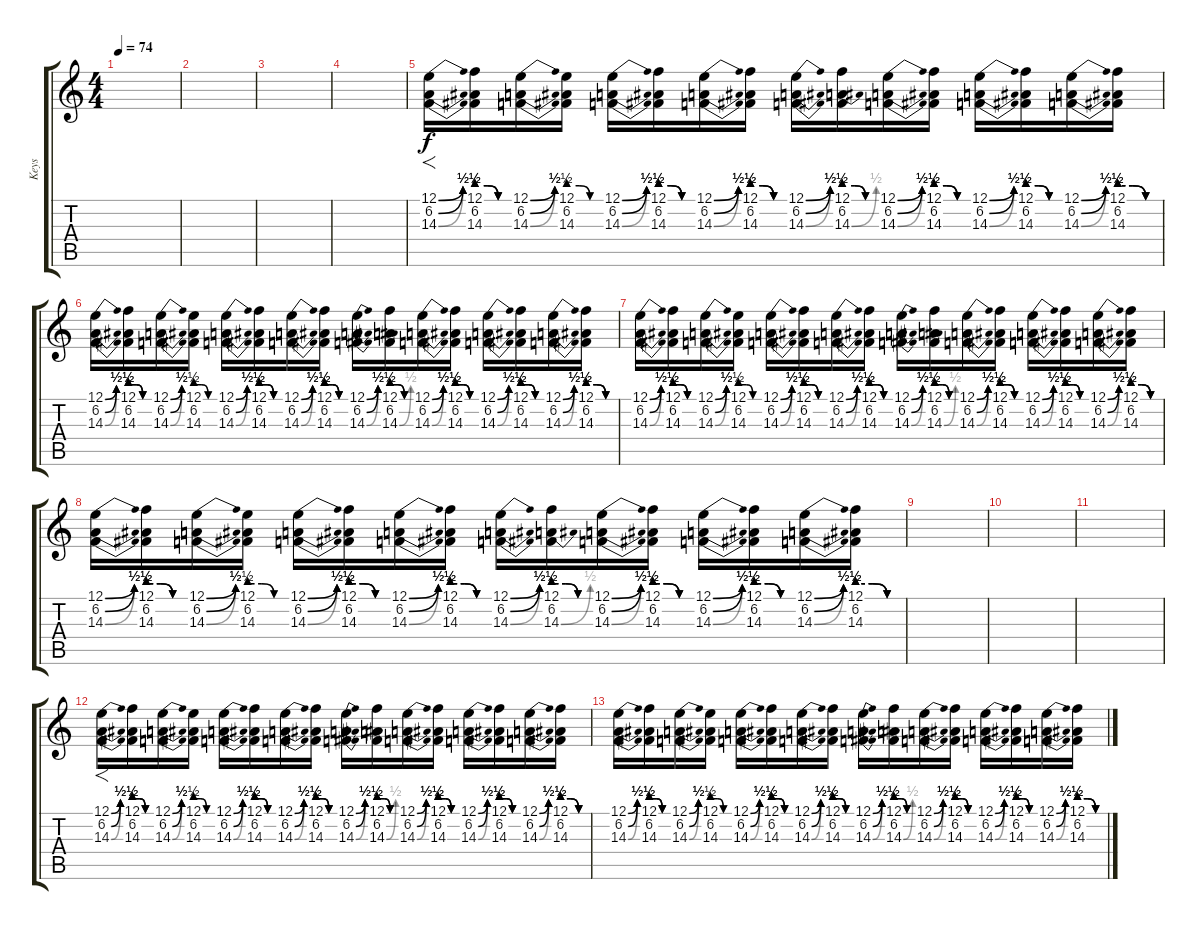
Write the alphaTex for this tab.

\track ("Keys" "Keys") {instrument drawbarorgan}
\staff {score tabs}
\tuning (E4 B3 G3 D3 A2 E2) {hide}
\ts (4 4)
\tempo 74
\clef g2
\ks aminor
|
|
|
|
(12.1{be (bend 0 0 60 2)} 6.2{be (bend 0 0 60 2)} 14.3{be (bend 0 0 60 2)}).16{f volume 3} (12.1{be (custom 0 2 20 2 40 0 60 0)} 6.2{be (custom 0 2 20 2 40 0 60 0)} 14.3{be (custom 0 2 20 2 40 0 60 0)}).16 (12.1{be (bend 0 0 60 2)} 6.2{be (bend 0 0 60 2)} 14.3{be (bend 0 0 60 2)}).16 (12.1 6.2{be (custom 0 2 20 2 40 0 60 0)} 14.3{be (custom 0 2 20 2 40 0 60 0)}).16 (12.1{be (bend 0 0 60 2)} 6.2{be (bend 0 0 60 2)} 14.3{be (bend 0 0 60 2)}).16{volume 13} (12.1{be (custom 0 2 20 2 40 0 60 0)} 6.2{be (custom 0 2 20 2 40 0 60 0)} 14.3{be (custom 0 2 20 2 40 0 60 0)}).16 (12.1{be (bend 0 0 60 2)} 6.2{be (bend 0 0 60 2)} 14.3{be (bend 0 0 60 2)}).16 (12.1{be (custom 0 2 20 2 40 0 60 0)} 6.2{be (custom 0 2 20 2 40 0 60 0)} 14.3{be (custom 0 2 20 2 40 0 60 0)}).16 (12.1{be (bend 0 0 60 2)} 6.2{be (bend 0 0 60 2)} 14.3{be (bend 0 0 60 2)}).16 (12.1{be (custom 0 2 20 2 40 0 60 0)} 6.2{be (custom 0 2 20 2 40 0 60 0)} 14.3{be (bend 0 0 60 2)}).16 (12.1{be (bend 0 0 60 2)} 6.2{be (bend 0 0 60 2)} 14.3{be (bend 0 0 60 2)}).16 (12.1{be (custom 0 2 20 2 40 0 60 0)} 6.2{be (custom 0 2 20 2 40 0 60 0)} 14.3{be (custom 0 2 20 2 40 0 60 0)}).16 (12.1{be (bend 0 0 60 2)} 6.2{be (bend 0 0 60 2)} 14.3{be (bend 0 0 60 2)}).16 (12.1{be (custom 0 2 20 2 40 0 60 0)} 6.2{be (custom 0 2 20 2 40 0 60 0)} 14.3{be (custom 0 2 20 2 40 0 60 0)}).16 (12.1{be (bend 0 0 60 2)} 6.2{be (bend 0 0 60 2)} 14.3{be (bend 0 0 60 2)}).16 (12.1{be (custom 0 2 20 2 40 0 60 0)} 6.2{be (custom 0 2 20 2 40 0 60 0)} 14.3{be (custom 0 2 20 2 40 0 60 0)}).16 |
(12.1{be (bend 0 0 60 2)} 6.2{be (bend 0 0 60 2)} 14.3{be (bend 0 0 60 2)}).16 (12.1{be (custom 0 2 20 2 40 0 60 0)} 6.2{be (custom 0 2 20 2 40 0 60 0)} 14.3{be (custom 0 2 20 2 40 0 60 0)}).16 (12.1{be (bend 0 0 60 2)} 6.2{be (bend 0 0 60 2)} 14.3{be (bend 0 0 60 2)}).16 (12.1 6.2{be (custom 0 2 20 2 40 0 60 0)} 14.3{be (custom 0 2 20 2 40 0 60 0)}).16 (12.1{be (bend 0 0 60 2)} 6.2{be (bend 0 0 60 2)} 14.3{be (bend 0 0 60 2)}).16 (12.1{be (custom 0 2 20 2 40 0 60 0)} 6.2{be (custom 0 2 20 2 40 0 60 0)} 14.3{be (custom 0 2 20 2 40 0 60 0)}).16 (12.1{be (bend 0 0 60 2)} 6.2{be (bend 0 0 60 2)} 14.3{be (bend 0 0 60 2)}).16 (12.1{be (custom 0 2 20 2 40 0 60 0)} 6.2{be (custom 0 2 20 2 40 0 60 0)} 14.3{be (custom 0 2 20 2 40 0 60 0)}).16 (12.1{be (bend 0 0 60 2)} 6.2{be (bend 0 0 60 2)} 14.3{be (bend 0 0 60 2)}).16 (12.1{be (custom 0 2 20 2 40 0 60 0)} 6.2{be (custom 0 2 20 2 40 0 60 0)} 14.3{be (bend 0 0 60 2)}).16 (12.1{be (bend 0 0 60 2)} 6.2{be (bend 0 0 60 2)} 14.3{be (bend 0 0 60 2)}).16 (12.1{be (custom 0 2 20 2 40 0 60 0)} 6.2{be (custom 0 2 20 2 40 0 60 0)} 14.3{be (custom 0 2 20 2 40 0 60 0)}).16 (12.1{be (bend 0 0 60 2)} 6.2{be (bend 0 0 60 2)} 14.3{be (bend 0 0 60 2)}).16 (12.1{be (custom 0 2 20 2 40 0 60 0)} 6.2{be (custom 0 2 20 2 40 0 60 0)} 14.3{be (custom 0 2 20 2 40 0 60 0)}).16 (12.1{be (bend 0 0 60 2)} 6.2{be (bend 0 0 60 2)} 14.3{be (bend 0 0 60 2)}).16 (12.1{be (custom 0 2 20 2 40 0 60 0)} 6.2{be (custom 0 2 20 2 40 0 60 0)} 14.3{be (custom 0 2 20 2 40 0 60 0)}).16 |
(12.1{be (bend 0 0 60 2)} 6.2{be (bend 0 0 60 2)} 14.3{be (bend 0 0 60 2)}).16 (12.1{be (custom 0 2 20 2 40 0 60 0)} 6.2{be (custom 0 2 20 2 40 0 60 0)} 14.3{be (custom 0 2 20 2 40 0 60 0)}).16 (12.1{be (bend 0 0 60 2)} 6.2{be (bend 0 0 60 2)} 14.3{be (bend 0 0 60 2)}).16 (12.1 6.2{be (custom 0 2 20 2 40 0 60 0)} 14.3{be (custom 0 2 20 2 40 0 60 0)}).16 (12.1{be (bend 0 0 60 2)} 6.2{be (bend 0 0 60 2)} 14.3{be (bend 0 0 60 2)}).16 (12.1{be (custom 0 2 20 2 40 0 60 0)} 6.2{be (custom 0 2 20 2 40 0 60 0)} 14.3{be (custom 0 2 20 2 40 0 60 0)}).16 (12.1{be (bend 0 0 60 2)} 6.2{be (bend 0 0 60 2)} 14.3{be (bend 0 0 60 2)}).16 (12.1{be (custom 0 2 20 2 40 0 60 0)} 6.2{be (custom 0 2 20 2 40 0 60 0)} 14.3{be (custom 0 2 20 2 40 0 60 0)}).16 (12.1{be (bend 0 0 60 2)} 6.2{be (bend 0 0 60 2)} 14.3{be (bend 0 0 60 2)}).16 (12.1{be (custom 0 2 20 2 40 0 60 0)} 6.2{be (custom 0 2 20 2 40 0 60 0)} 14.3{be (bend 0 0 60 2)}).16 (12.1{be (bend 0 0 60 2)} 6.2{be (bend 0 0 60 2)} 14.3{be (bend 0 0 60 2)}).16 (12.1{be (custom 0 2 20 2 40 0 60 0)} 6.2{be (custom 0 2 20 2 40 0 60 0)} 14.3{be (custom 0 2 20 2 40 0 60 0)}).16 (12.1{be (bend 0 0 60 2)} 6.2{be (bend 0 0 60 2)} 14.3{be (bend 0 0 60 2)}).16 (12.1{be (custom 0 2 20 2 40 0 60 0)} 6.2{be (custom 0 2 20 2 40 0 60 0)} 14.3{be (custom 0 2 20 2 40 0 60 0)}).16 (12.1{be (bend 0 0 60 2)} 6.2{be (bend 0 0 60 2)} 14.3{be (bend 0 0 60 2)}).16 (12.1{be (custom 0 2 20 2 40 0 60 0)} 6.2{be (custom 0 2 20 2 40 0 60 0)} 14.3{be (custom 0 2 20 2 40 0 60 0)}).16 |
(12.1{be (bend 0 0 60 2)} 6.2{be (bend 0 0 60 2)} 14.3{be (bend 0 0 60 2)}).16 (12.1{be (custom 0 2 20 2 40 0 60 0)} 6.2{be (custom 0 2 20 2 40 0 60 0)} 14.3{be (custom 0 2 20 2 40 0 60 0)}).16 (12.1{be (bend 0 0 60 2)} 6.2{be (bend 0 0 60 2)} 14.3{be (bend 0 0 60 2)}).16 (12.1 6.2{be (custom 0 2 20 2 40 0 60 0)} 14.3{be (custom 0 2 20 2 40 0 60 0)}).16 (12.1{be (bend 0 0 60 2)} 6.2{be (bend 0 0 60 2)} 14.3{be (bend 0 0 60 2)}).16 (12.1{be (custom 0 2 20 2 40 0 60 0)} 6.2{be (custom 0 2 20 2 40 0 60 0)} 14.3{be (custom 0 2 20 2 40 0 60 0)}).16 (12.1{be (bend 0 0 60 2)} 6.2{be (bend 0 0 60 2)} 14.3{be (bend 0 0 60 2)}).16 (12.1{be (custom 0 2 20 2 40 0 60 0)} 6.2{be (custom 0 2 20 2 40 0 60 0)} 14.3{be (custom 0 2 20 2 40 0 60 0)}).16 (12.1{be (bend 0 0 60 2)} 6.2{be (bend 0 0 60 2)} 14.3{be (bend 0 0 60 2)}).16 (12.1{be (custom 0 2 20 2 40 0 60 0)} 6.2{be (custom 0 2 20 2 40 0 60 0)} 14.3{be (bend 0 0 60 2)}).16 (12.1{be (bend 0 0 60 2)} 6.2{be (bend 0 0 60 2)} 14.3{be (bend 0 0 60 2)}).16 (12.1{be (custom 0 2 20 2 40 0 60 0)} 6.2{be (custom 0 2 20 2 40 0 60 0)} 14.3{be (custom 0 2 20 2 40 0 60 0)}).16{volume 3} (12.1{be (bend 0 0 60 2)} 6.2{be (bend 0 0 60 2)} 14.3{be (bend 0 0 60 2)}).16 (12.1{be (custom 0 2 20 2 40 0 60 0)} 6.2{be (custom 0 2 20 2 40 0 60 0)} 14.3{be (custom 0 2 20 2 40 0 60 0)}).16 (12.1{be (bend 0 0 60 2)} 6.2{be (bend 0 0 60 2)} 14.3{be (bend 0 0 60 2)}).16 (12.1{be (custom 0 2 20 2 40 0 60 0)} 6.2{be (custom 0 2 20 2 40 0 60 0)} 14.3{be (custom 0 2 20 2 40 0 60 0)}).16 |
|
|
|
(12.1{be (bend 0 0 60 2)} 6.2{be (bend 0 0 60 2)} 14.3{be (bend 0 0 60 2)}).16{f volume 3} (12.1{be (custom 0 2 20 2 40 0 60 0)} 6.2{be (custom 0 2 20 2 40 0 60 0)} 14.3{be (custom 0 2 20 2 40 0 60 0)}).16 (12.1{be (bend 0 0 60 2)} 6.2{be (bend 0 0 60 2)} 14.3{be (bend 0 0 60 2)}).16 (12.1 6.2{be (custom 0 2 20 2 40 0 60 0)} 14.3{be (custom 0 2 20 2 40 0 60 0)}).16 (12.1{be (bend 0 0 60 2)} 6.2{be (bend 0 0 60 2)} 14.3{be (bend 0 0 60 2)}).16{volume 13} (12.1{be (custom 0 2 20 2 40 0 60 0)} 6.2{be (custom 0 2 20 2 40 0 60 0)} 14.3{be (custom 0 2 20 2 40 0 60 0)}).16 (12.1{be (bend 0 0 60 2)} 6.2{be (bend 0 0 60 2)} 14.3{be (bend 0 0 60 2)}).16 (12.1{be (custom 0 2 20 2 40 0 60 0)} 6.2{be (custom 0 2 20 2 40 0 60 0)} 14.3{be (custom 0 2 20 2 40 0 60 0)}).16 (12.1{be (bend 0 0 60 2)} 6.2{be (bend 0 0 60 2)} 14.3{be (bend 0 0 60 2)}).16 (12.1{be (custom 0 2 20 2 40 0 60 0)} 6.2{be (custom 0 2 20 2 40 0 60 0)} 14.3{be (bend 0 0 60 2)}).16 (12.1{be (bend 0 0 60 2)} 6.2{be (bend 0 0 60 2)} 14.3{be (bend 0 0 60 2)}).16 (12.1{be (custom 0 2 20 2 40 0 60 0)} 6.2{be (custom 0 2 20 2 40 0 60 0)} 14.3{be (custom 0 2 20 2 40 0 60 0)}).16 (12.1{be (bend 0 0 60 2)} 6.2{be (bend 0 0 60 2)} 14.3{be (bend 0 0 60 2)}).16 (12.1{be (custom 0 2 20 2 40 0 60 0)} 6.2{be (custom 0 2 20 2 40 0 60 0)} 14.3{be (custom 0 2 20 2 40 0 60 0)}).16 (12.1{be (bend 0 0 60 2)} 6.2{be (bend 0 0 60 2)} 14.3{be (bend 0 0 60 2)}).16 (12.1{be (custom 0 2 20 2 40 0 60 0)} 6.2{be (custom 0 2 20 2 40 0 60 0)} 14.3{be (custom 0 2 20 2 40 0 60 0)}).16 |
(12.1{be (bend 0 0 60 2)} 6.2{be (bend 0 0 60 2)} 14.3{be (bend 0 0 60 2)}).16{volume 0} (12.1{be (custom 0 2 20 2 40 0 60 0)} 6.2{be (custom 0 2 20 2 40 0 60 0)} 14.3{be (custom 0 2 20 2 40 0 60 0)}).16 (12.1{be (bend 0 0 60 2)} 6.2{be (bend 0 0 60 2)} 14.3{be (bend 0 0 60 2)}).16 (12.1 6.2{be (custom 0 2 20 2 40 0 60 0)} 14.3{be (custom 0 2 20 2 40 0 60 0)}).16 (12.1{be (bend 0 0 60 2)} 6.2{be (bend 0 0 60 2)} 14.3{be (bend 0 0 60 2)}).16 (12.1{be (custom 0 2 20 2 40 0 60 0)} 6.2{be (custom 0 2 20 2 40 0 60 0)} 14.3{be (custom 0 2 20 2 40 0 60 0)}).16 (12.1{be (bend 0 0 60 2)} 6.2{be (bend 0 0 60 2)} 14.3{be (bend 0 0 60 2)}).16 (12.1{be (custom 0 2 20 2 40 0 60 0)} 6.2{be (custom 0 2 20 2 40 0 60 0)} 14.3{be (custom 0 2 20 2 40 0 60 0)}).16 (12.1{be (bend 0 0 60 2)} 6.2{be (bend 0 0 60 2)} 14.3{be (bend 0 0 60 2)}).16 (12.1{be (custom 0 2 20 2 40 0 60 0)} 6.2{be (custom 0 2 20 2 40 0 60 0)} 14.3{be (bend 0 0 60 2)}).16 (12.1{be (bend 0 0 60 2)} 6.2{be (bend 0 0 60 2)} 14.3{be (bend 0 0 60 2)}).16 (12.1{be (custom 0 2 20 2 40 0 60 0)} 6.2{be (custom 0 2 20 2 40 0 60 0)} 14.3{be (custom 0 2 20 2 40 0 60 0)}).16 (12.1{be (bend 0 0 60 2)} 6.2{be (bend 0 0 60 2)} 14.3{be (bend 0 0 60 2)}).16 (12.1{be (custom 0 2 20 2 40 0 60 0)} 6.2{be (custom 0 2 20 2 40 0 60 0)} 14.3{be (custom 0 2 20 2 40 0 60 0)}).16 (12.1{be (bend 0 0 60 2)} 6.2{be (bend 0 0 60 2)} 14.3{be (bend 0 0 60 2)}).16 (12.1{be (custom 0 2 20 2 40 0 60 0)} 6.2{be (custom 0 2 20 2 40 0 60 0)} 14.3{be (custom 0 2 20 2 40 0 60 0)}).16
